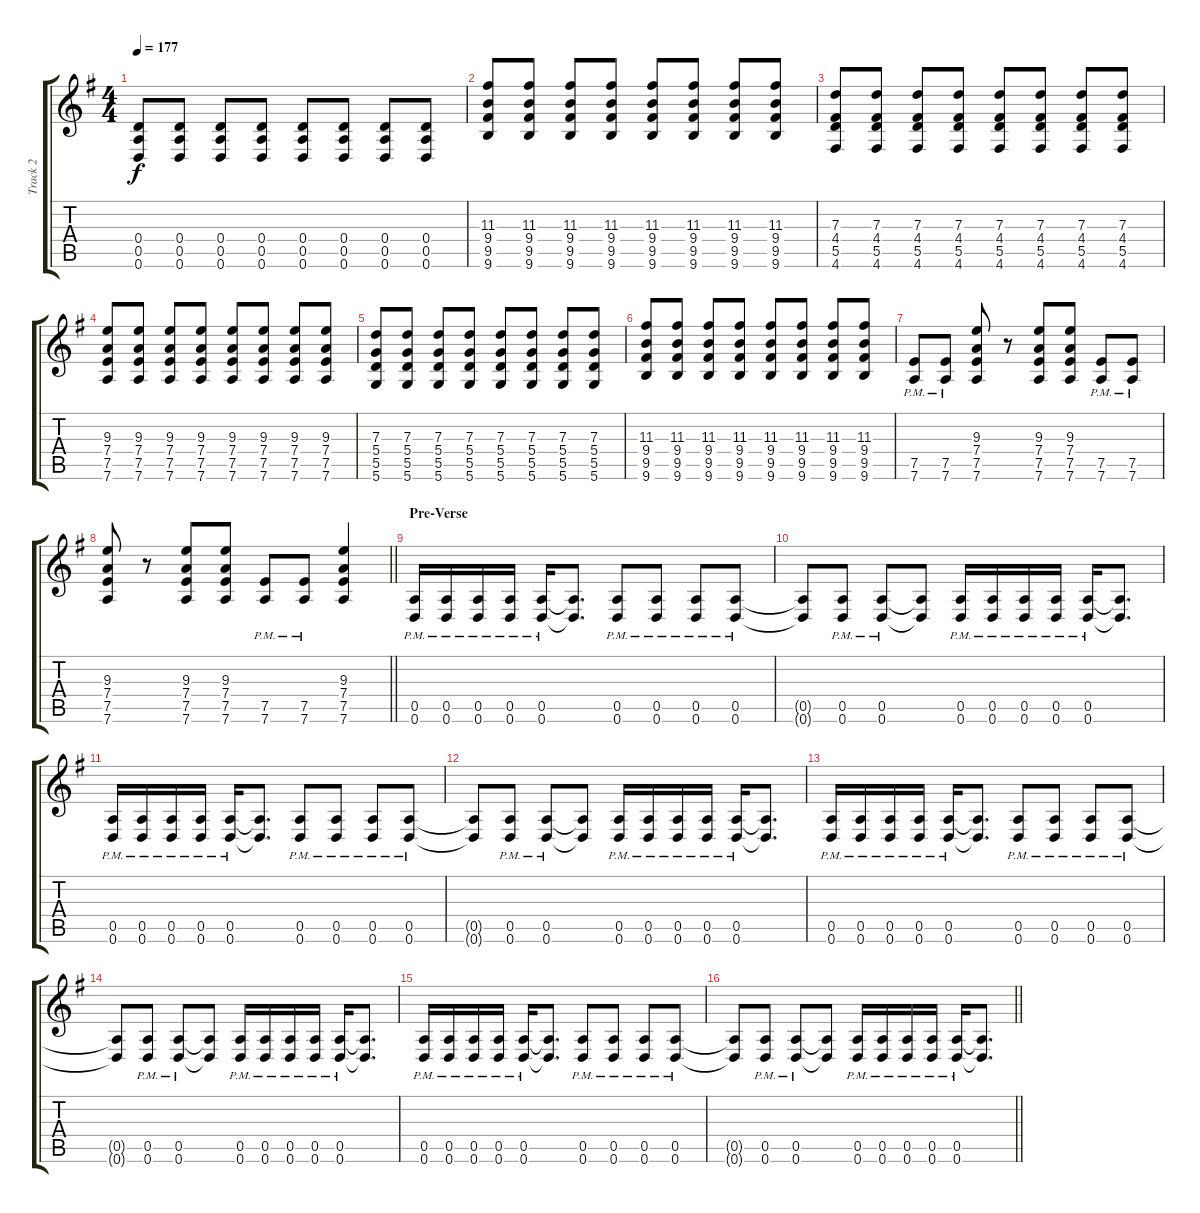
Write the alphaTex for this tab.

\track ("Track 2" "Track 2") {instrument distortionguitar}
\staff {score tabs}
\tuning (E4 B3 G3 D3 A2 D2) {hide}
\ts (4 4)
\tempo 177
\clef g2
\ks g
(0.4 0.5 0.6).8{dy f} (0.4 0.5 0.6).8 (0.4 0.5 0.6).8 (0.4 0.5 0.6).8 (0.4 0.5 0.6).8 (0.4 0.5 0.6).8 (0.4 0.5 0.6).8 (0.4 0.5 0.6).8 |
(11.3 9.4 9.5 9.6).8 (11.3 9.4 9.5 9.6).8 (11.3 9.4 9.5 9.6).8 (11.3 9.4 9.5 9.6).8 (11.3 9.4 9.5 9.6).8 (11.3 9.4 9.5 9.6).8 (11.3 9.4 9.5 9.6).8 (11.3 9.4 9.5 9.6).8 |
(7.3 4.4 5.5 4.6).8 (7.3 4.4 5.5 4.6).8 (7.3 4.4 5.5 4.6).8 (7.3 4.4 5.5 4.6).8 (7.3 4.4 5.5 4.6).8 (7.3 4.4 5.5 4.6).8 (7.3 4.4 5.5 4.6).8 (7.3 4.4 5.5 4.6).8 |
(9.3 7.4 7.5 7.6).8 (9.3 7.4 7.5 7.6).8 (9.3 7.4 7.5 7.6).8 (9.3 7.4 7.5 7.6).8 (9.3 7.4 7.5 7.6).8 (9.3 7.4 7.5 7.6).8 (9.3 7.4 7.5 7.6).8 (9.3 7.4 7.5 7.6).8 |
(7.3 5.4 5.5 5.6).8 (7.3 5.4 5.5 5.6).8 (7.3 5.4 5.5 5.6).8 (7.3 5.4 5.5 5.6).8 (7.3 5.4 5.5 5.6).8 (7.3 5.4 5.5 5.6).8 (7.3 5.4 5.5 5.6).8 (7.3 5.4 5.5 5.6).8 |
(11.3 9.4 9.5 9.6).8 (11.3 9.4 9.5 9.6).8 (11.3 9.4 9.5 9.6).8 (11.3 9.4 9.5 9.6).8 (11.3 9.4 9.5 9.6).8 (11.3 9.4 9.5 9.6).8 (11.3 9.4 9.5 9.6).8 (11.3 9.4 9.5 9.6).8 |
(7.5{pm} 7.6{pm}).8 (7.5{pm} 7.6{pm}).8 (9.3 7.4 7.5 7.6).8 r.8 (9.3 7.4 7.5 7.6).8 (9.3 7.4 7.5 7.6).8 (7.5{pm} 7.6{pm}).8 (7.5{pm} 7.6{pm}).8 |
\barLineRight lightlight
(9.3 7.4 7.5 7.6).8 r.8 (9.3 7.4 7.5 7.6).8 (9.3 7.4 7.5 7.6).8 (7.5{pm} 7.6{pm}).8 (7.5{pm} 7.6{pm}).8 (9.3 7.4 7.5 7.6).4 |
\section ("" "Pre-Verse")
(0.5{pm} 0.6{pm}).16 (0.5{pm} 0.6{pm}).16 (0.5{pm} 0.6{pm}).16 (0.5{pm} 0.6{pm}).16 (0.5{pm} 0.6{pm}).16 (0.5{t} 0.6{t}).8{d} (0.5{pm} 0.6{pm}).8 (0.5{pm} 0.6{pm}).8 (0.5{pm} 0.6{pm}).8 (0.5{pm} 0.6{pm}).8 |
(0.5{t} 0.6{t}).8 (0.5{pm} 0.6{pm}).8 (0.5{pm} 0.6{pm}).8 (0.5{t} 0.6{t}).8 (0.5{pm} 0.6{pm}).16 (0.5{pm} 0.6{pm}).16 (0.5{pm} 0.6{pm}).16 (0.5{pm} 0.6{pm}).16 (0.5{pm} 0.6{pm}).16 (0.5{t} 0.6{t}).8{d} |
(0.5{pm} 0.6{pm}).16 (0.5{pm} 0.6{pm}).16 (0.5{pm} 0.6{pm}).16 (0.5{pm} 0.6{pm}).16 (0.5{pm} 0.6{pm}).16 (0.5{t} 0.6{t}).8{d} (0.5{pm} 0.6{pm}).8 (0.5{pm} 0.6{pm}).8 (0.5{pm} 0.6{pm}).8 (0.5{pm} 0.6{pm}).8 |
(0.5{t} 0.6{t}).8 (0.5{pm} 0.6{pm}).8 (0.5{pm} 0.6{pm}).8 (0.5{t} 0.6{t}).8 (0.5{pm} 0.6{pm}).16 (0.5{pm} 0.6{pm}).16 (0.5{pm} 0.6{pm}).16 (0.5{pm} 0.6{pm}).16 (0.5{pm} 0.6{pm}).16 (0.5{t} 0.6{t}).8{d} |
(0.5{pm} 0.6{pm}).16 (0.5{pm} 0.6{pm}).16 (0.5{pm} 0.6{pm}).16 (0.5{pm} 0.6{pm}).16 (0.5{pm} 0.6{pm}).16 (0.5{t} 0.6{t}).8{d} (0.5{pm} 0.6{pm}).8 (0.5{pm} 0.6{pm}).8 (0.5{pm} 0.6{pm}).8 (0.5{pm} 0.6{pm}).8 |
(0.5{t} 0.6{t}).8 (0.5{pm} 0.6{pm}).8 (0.5{pm} 0.6{pm}).8 (0.5{t} 0.6{t}).8 (0.5{pm} 0.6{pm}).16 (0.5{pm} 0.6{pm}).16 (0.5{pm} 0.6{pm}).16 (0.5{pm} 0.6{pm}).16 (0.5{pm} 0.6{pm}).16 (0.5{t} 0.6{t}).8{d} |
(0.5{pm} 0.6{pm}).16 (0.5{pm} 0.6{pm}).16 (0.5{pm} 0.6{pm}).16 (0.5{pm} 0.6{pm}).16 (0.5{pm} 0.6{pm}).16 (0.5{t} 0.6{t}).8{d} (0.5{pm} 0.6{pm}).8 (0.5{pm} 0.6{pm}).8 (0.5{pm} 0.6{pm}).8 (0.5{pm} 0.6{pm}).8 |
\barLineRight lightlight
(0.5{t} 0.6{t}).8 (0.5{pm} 0.6{pm}).8 (0.5{pm} 0.6{pm}).8 (0.5{t} 0.6{t}).8 (0.5{pm} 0.6{pm}).16 (0.5{pm} 0.6{pm}).16 (0.5{pm} 0.6{pm}).16 (0.5{pm} 0.6{pm}).16 (0.5{pm} 0.6{pm}).16 (0.5{t} 0.6{t}).8{d}
